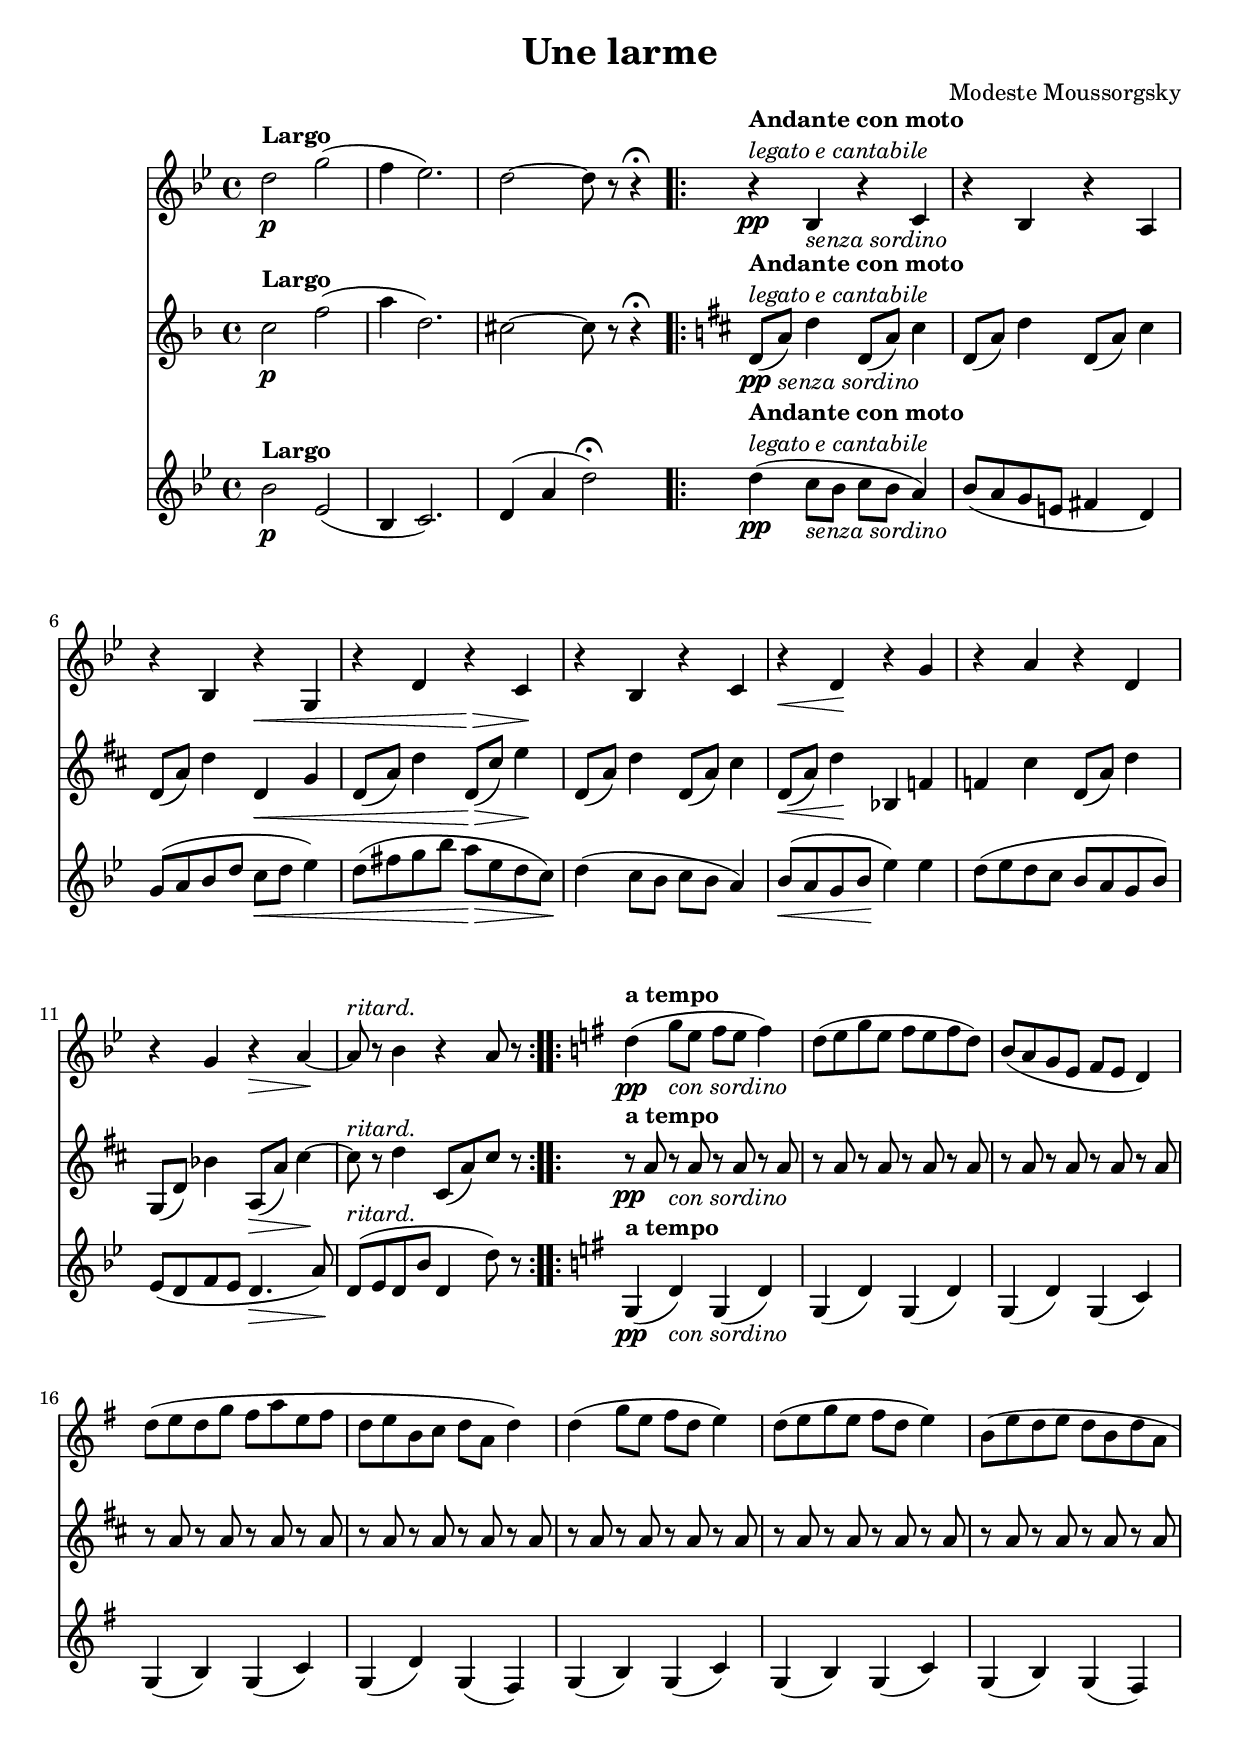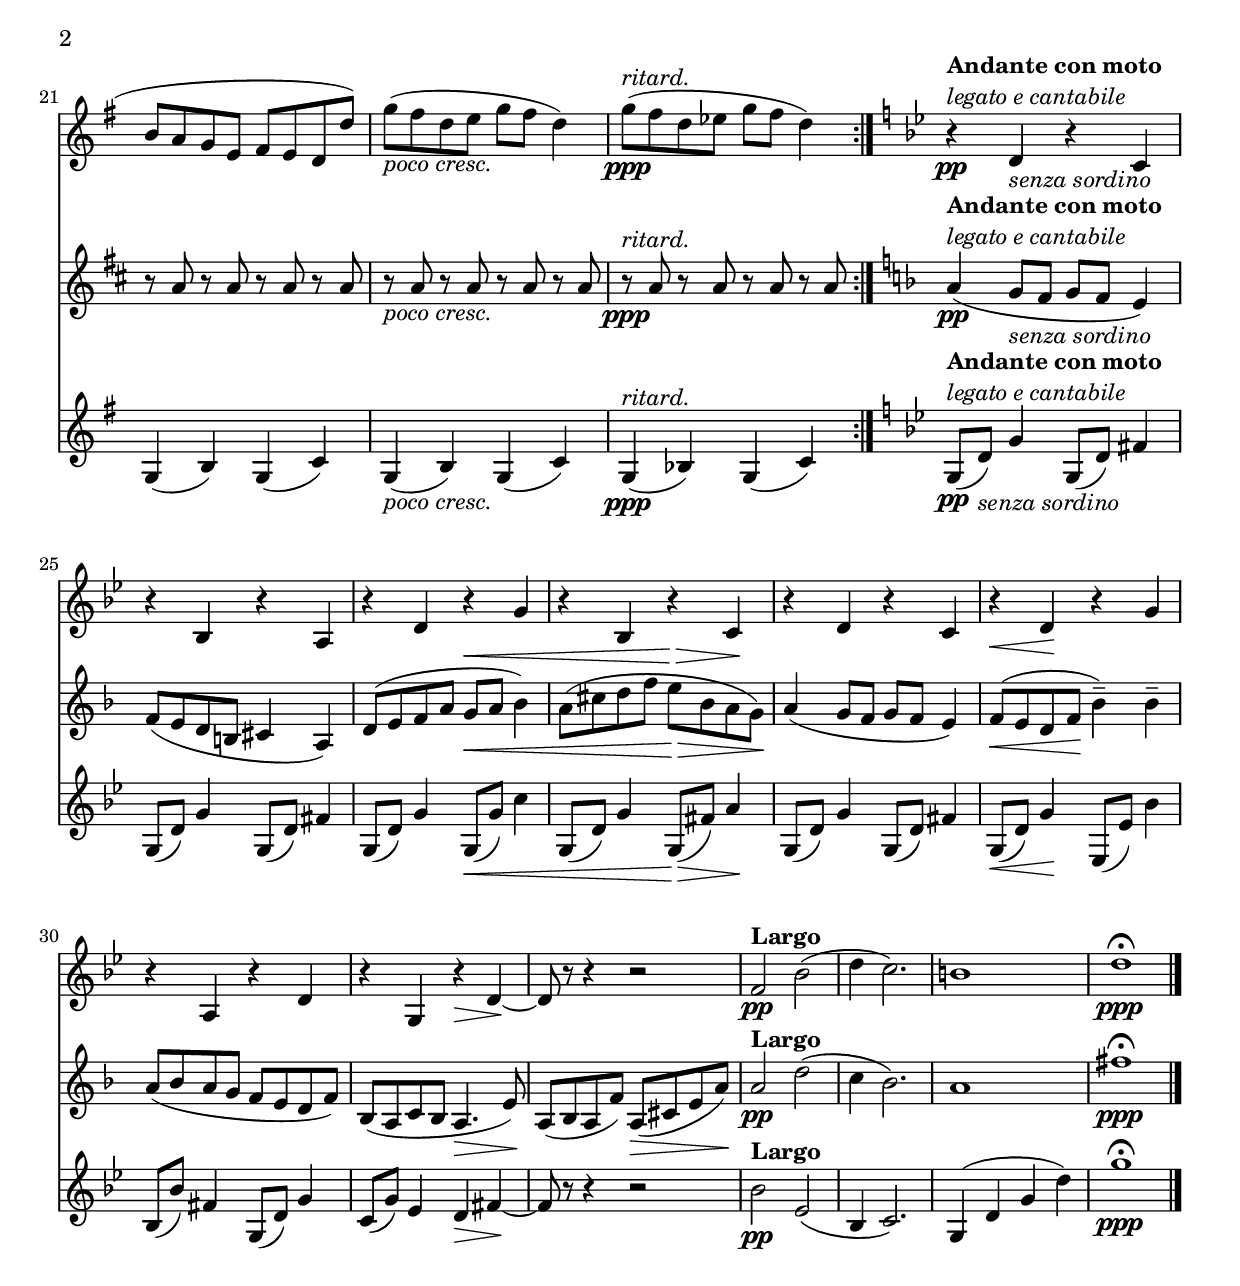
\version "2.18.2"

\version "2.18.2"

\header{
  title="Une larme"
  composer="Modeste Moussorgsky"
  arranged="arr T. Ghiassi"
}
flugel = \relative c' {
  \key bes \major
  d'2^\markup{\bold{Largo}}\p g( | %1
  f4 ees2.) | %2
  d2~ d8 r8 r4\fermata | %3
  \repeat volta 2 {
    r4\pp
    ^\markup{ \column {
      \line{\bold {Andante con moto}}
      \line{\italic {legato e cantabile}}
      }
    }
    bes,
    _\markup{\italic {senza sordino}}
    r c | %4
    r bes r a | %5
    r bes r \< g | %6
    r d' r \> c \!| %7
    r bes r c | %8
    r \< d \! r g | %9
    r a r d, | %10
    r g r \> a~ \! | %11
    a8 ^\markup{\italic ritard.} r bes4 r a8 r | %12
  }
  \key g \major
  \repeat volta 2 {
    d4( ^\markup{\bold {a tempo}} \pp g8 _\markup{\italic {con sordino}} e fis e fis4) | %13

    d8( e g e fis e fis d) | %14
    b( a g e fis e d4) | %15
    d'8( e d g fis a e fis | %16
    d e b c d a d4) | %17
    d4( g8 e fis d e4) | %18
    d8( e g e fis d e4) | %19
    b8( e d e d b d a | %20
    b a g e fis e d d') | %21
    g( _\markup{\italic {poco cresc.}} fis d e g fis d4) | %22
    g8( \ppp ^\markup{\italic ritard.} fis d ees g fis d4) | %23
  }
  \key bes \major
  r4 \pp
    ^\markup{ \column {
      \line{\bold {Andante con moto}}
      \line{\italic {legato e cantabile}}
      }
    }
  d,
    _\markup{\italic {senza sordino}}
  r c | %24
  r bes r a | %25
  r d r \< g | %26
  r bes, r \> c \! | %27
  r d r c | %28
  r \< d \! r g | %29
  r a, r d | %30
  r g, r \> d' ~ \! | %31
  d8 r r4 r2 | %32
  f2 ^\markup{\bold Largo} \pp bes( | %33
  d4 c2.) | %34
  b1 | %35
  d1 \fermata \ppp \bar "|." %36
}

\version "2.18.2"
\header{
  title="Une larme"
  composer="Modeste Moussorgsky"
  arranged="arr True Ghiassi"
}
horn = \relative c' {
  \set Score.skipBars = ##t
  \key bes \major
  f2\p^\markup{\bold Largo} bes( | %1
  d4 g,2.) | %2
  fis2 ~fis8 r8 r4\fermata | %3
  \key g \major
  \repeat volta 2 {
    g,8(\pp
    ^\markup{ \column {
      \line{\bold {Andante con moto}}
      \line{\italic {legato e cantabile}}
      }
    }
    d')
    _\markup{\italic {senza sordino}}
    g4 g,8( d') fis4 | %4
    g,8( d') g4 g,8( d') fis4 | %5
    g,8( d') g4 g,4 \< c4 | %6
    g8( d') g4 g,8( \> fis') a4 \!| %7
    g,8( d') g4 g,8( d') fis4 | %8
    g,8(\< d') g4 \! ees,4 bes'4 | %9
    bes4 fis'4 g,8( d') g4 | %10
    c,,8( g') ees'4 d,8( \> d') fis4 \! ~ | %11
    fis8 ^\markup{\italic ritard.} r8 g4 fis,8( d') fis r | %12
  }
  \repeat volta 2 {
  r8 ^\markup{\bold {a tempo}} \pp d r _\markup{\italic{con sordino}} d r d r d | %13
  r8 d r d r d r d | %14
  r8 d r d r d r d | %15
  r8 d r d r d r d | %16
  r8 d r d r d r d | %17
  r8 d r d r d r d | %18
  r8 d r d r d r d | %19
  r8 d r d r d r d | %20
  r8 d r d r d r d | %21
  r8 _\markup{\italic {poco cresc.}} d r d r d r d | %22
  r8 \ppp ^\markup{\italic ritard.} d r d r d r d | %23
  }
  \key bes \major
  d4( \pp
    ^\markup{ \column {
      \line{\bold {Andante con moto}}
      \line{\italic {legato e cantabile}}
      }
    }
  c8 _\markup{\italic {senza sordino}} bes c bes a4) | %24
  bes8( a g e fis4 d) | %25
  g8( a bes d c \< d ees4) | %26
  d8( fis g bes a \> ees d c \!) | %27
  d4( c8 bes c bes a4) | %28
  bes8( \< a g bes \! ees4--) ees-- | %29
  d8( ees d c bes a g bes) | %30
  ees,( d f ees d4. \> a'8 \!) | %31
  d,8( ees d bes') d,( \> fis a d) \! | %32
  d2 ^\markup{\bold Largo} \pp g2( | %33
  f4 ees2.) | %34
  d1 | %35
  b'1 \fermata \ppp \bar "|." %36
}

\version "2.18.2"

\header{
  title="Une larme"
  composer="Modeste Moussorgsky"
  arranged="arr T. Ghiassi"
}
bari = \relative c' {
  \key bes \major
  bes'2^\markup{\bold Largo}\p ees,2( | %1
  bes4 c2.) | %2
  d4( a' d2\fermata) %3
  \repeat volta 2{
    d4( \pp
    ^\markup{ \column {
      \line{\bold {Andante con moto}}
      \line{\italic {legato e cantabile}}
      }
    }
    c8
    _\markup{\italic {senza sordino}}  
    bes c bes a4) | %4
    bes8( a g e fis4 d) | %5
    g8( a bes d c \< d ees4) | %6
    d8( fis g bes a \> ees d c \!) | %7
    d4( c8 bes c bes a4) | %8
    bes8(\< a g bes \! ees4) ees | %9
    d8( ees d c bes a g bes) | %10
    ees,( d f ees d4.\> a'8 \!) | %11
    d,8(^\markup{\italic ritard.} ees d bes' d,4 d'8) r8 | %12
  }
  \key g \major
  \repeat volta 2 {
    g,,4( ^\markup{\bold {a tempo}} \pp d' ) _\markup{\italic {con sordino}} g,( d') | %13
    g,4( d' ) g,( d') | %14
    g,4( d') g,( c) | %15
    g( b) g( c) | %16
    g( d') g,( fis) | %17
    g( b) g( c) | %18
    g( b) g( c) | %19
    g( b) g( fis) | %20
    g( b) g( c) | %21
    g( _\markup{\italic {poco cresc.}} b) g( c) | %22
    g( \ppp ^\markup{\italic {ritard.}} bes) g( c) | %23
  }
  \key bes \major
  g8( \pp
    ^\markup{ \column {
      \line{\bold {Andante con moto}}
      \line{\italic {legato e cantabile}}
      }
    }
  d') _\markup{\italic {senza sordino}} g4 g,8( d') fis4 | %24
  g,8( d') g4 g,8( d') fis4 | %25
  g,8( d') g4 g,8( \< g') c4 | %26 
  g,8( d') g4 g,8( \> fis') a4 \! | %27
  g,8( d') g4 g,8( d' ) fis4 | %28
  g,8(\< d') g4 \! ees,8( ees') bes'4 | %29
  bes,8( bes') fis4 g,8( d') g4 | %30
  c,8( g') ees4 d4 \> fis4~ \! | %31
  fis8 r8 r4 r2 | %32
  bes2 ^\markup{\bold Largo} \pp ees,2( | %33
  bes4 c2.) | %34
  g4( d' g d') | %35
  g1 \fermata \ppp \bar "|." %36
}


<<
  \new Staff \flugel
  \new Staff \transpose c g {\horn}
  \new Staff \bari
>>
